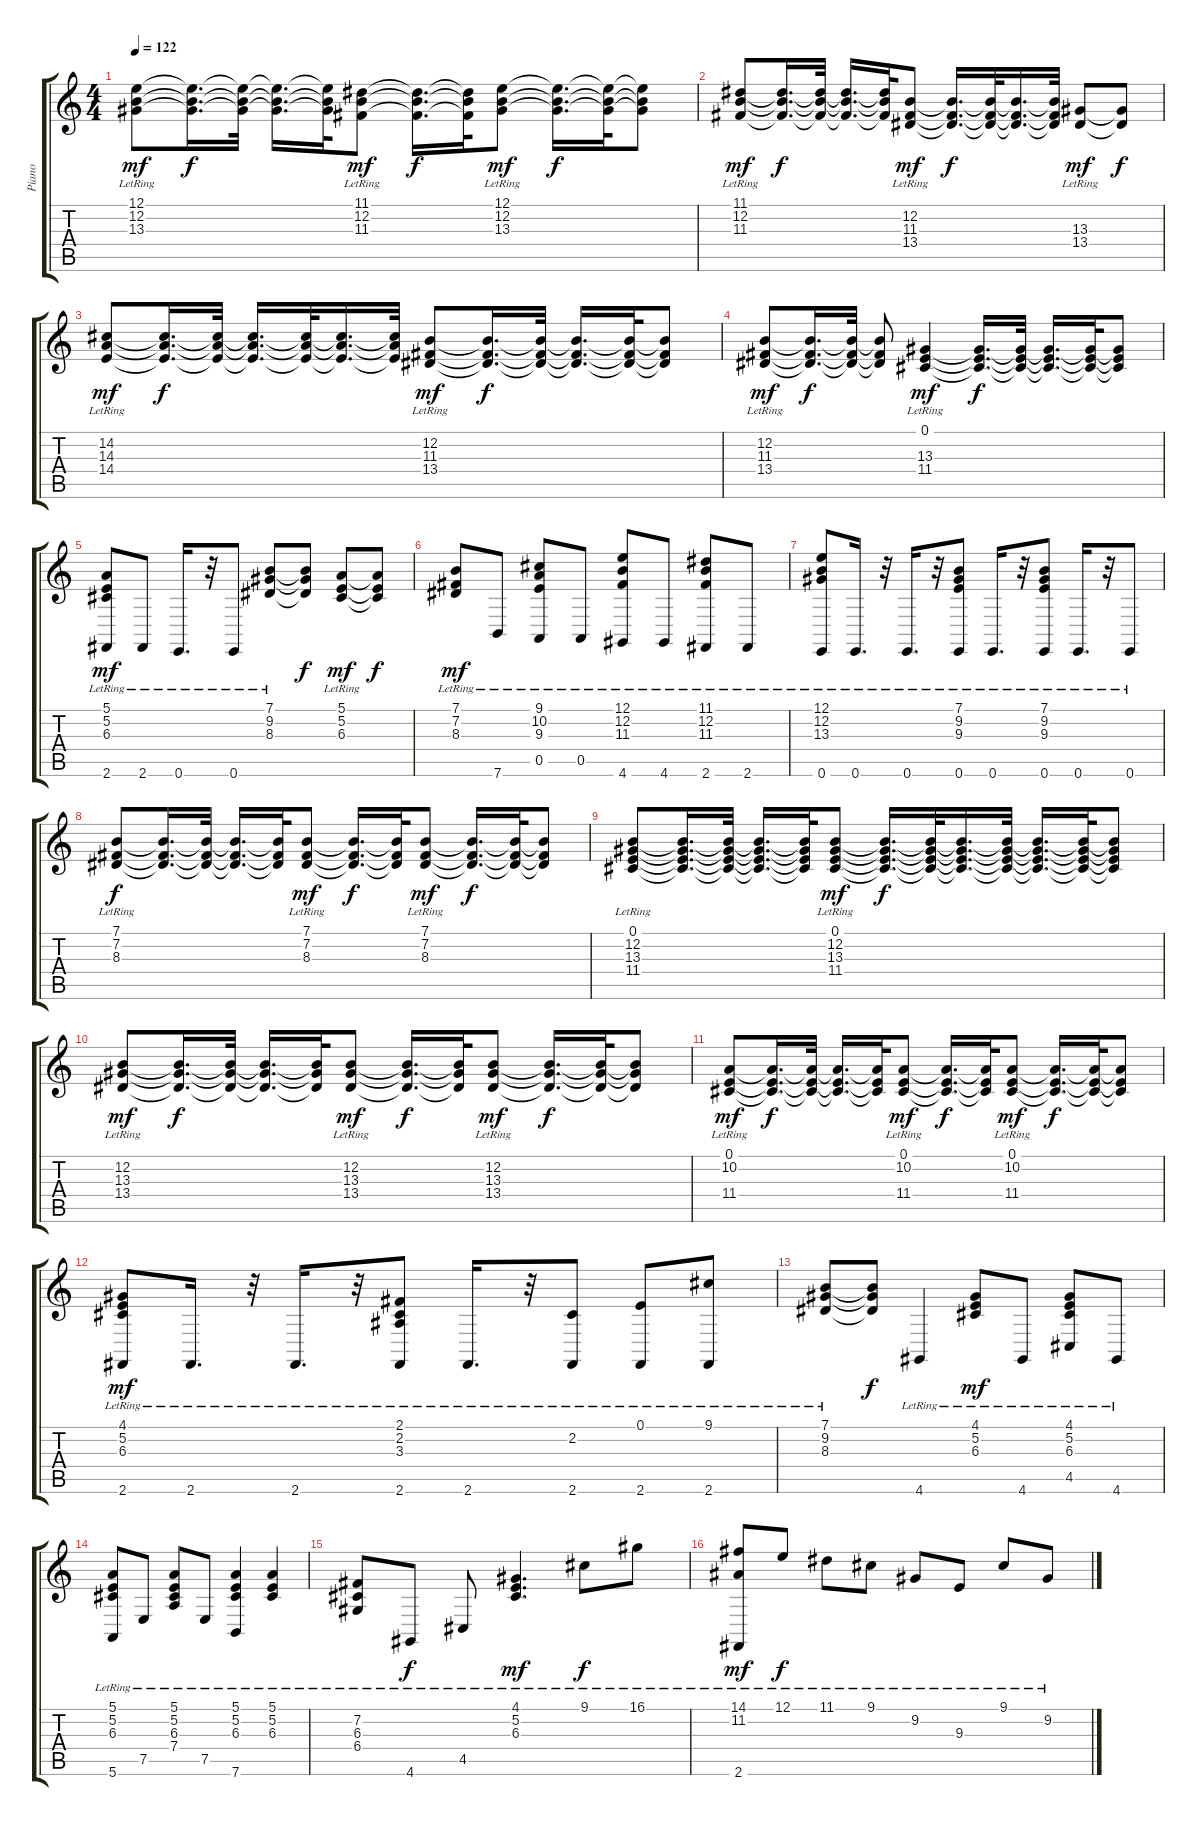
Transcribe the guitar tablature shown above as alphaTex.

\track ("Piano" "Piano") {instrument acousticgrandpiano}
\staff {score tabs}
\tuning (E4 B3 G3 D3 A2 E2) {hide}
\ts (4 4)
\tempo 122
\clef g2
\ks c
(12.1{lr} 12.2{lr} 13.3{lr}).8{dy mf} (12.1{t} 12.2{t} 13.3{t}).16{d dy f} (12.1{t} 12.2{t} 13.3{t}).32 (12.1{t} 12.2{t} 13.3{t}).16{d} (12.1{t} 12.2{t} 13.3{t}).32 (11.1{lr} 12.2{lr} 11.3{lr}).8{dy mf} (11.1{t} 12.2{t} 11.3{t}).16{d dy f} (11.1{t} 12.2{t} 11.3{t}).32 (12.1{lr} 12.2{lr} 13.3{lr}).8{dy mf} (12.1{t} 12.2{t} 13.3{t}).16{d dy f} (12.1{t} 12.2{t} 13.3{t}).32 (12.1{t} 12.2{t} 13.3{t}).8 |
(11.1{lr} 12.2{lr} 11.3{lr}).8{dy mf} (11.1{t} 12.2{t} 11.3{t}).16{d dy f} (11.1{t} 12.2{t} 11.3{t}).32 (11.1{t} 12.2{t} 11.3{t}).16{d} (11.1{t} 12.2{t} 11.3{t}).32 (12.2{lr} 11.3{lr} 13.4{lr}).8{dy mf} (12.2{t} 11.3{t} 13.4{t}).16{d dy f} (12.2{t} 11.3{t} 13.4{t}).32 (12.2{t} 11.3{t} 13.4{t}).16{d} (12.2{t} 11.3{t} 13.4{t}).32 (13.3{lr} 13.4{lr}).8{dy mf} (13.3{t} 13.4{t}).8{dy f} |
(14.2{lr} 14.3{lr} 14.4{lr}).8{dy mf} (14.2{t} 14.3{t} 14.4{t}).16{d dy f} (14.2{t} 14.3{t} 14.4{t}).32 (14.2{t} 14.3{t} 14.4{t}).16{d} (14.2{t} 14.3{t} 14.4{t}).32 (14.2{t} 14.3{t} 14.4{t}).16{d} (14.2{t} 14.3{t} 14.4{t}).32 (12.2{lr} 11.3{lr} 13.4{lr}).8{dy mf} (12.2{t} 11.3{t} 13.4{t}).16{d dy f} (12.2{t} 11.3{t} 13.4{t}).32 (12.2{t} 11.3{t} 13.4{t}).16{d} (12.2{t} 11.3{t} 13.4{t}).32 (12.2{t} 11.3{t} 13.4{t}).8 |
(12.2{lr} 11.3{lr} 13.4{lr}).8{dy mf} (12.2{t} 11.3{t} 13.4{t}).16{d dy f} (12.2{t} 11.3{t} 13.4{t}).32 (12.2{t} 11.3{t} 13.4{t}).8 (0.1{lr} 13.3{lr} 11.4{lr}).4{dy mf} (0.1{t} 13.3{t} 11.4{t}).16{d dy f} (0.1{t} 13.3{t} 11.4{t}).32 (0.1{t} 13.3{t} 11.4{t}).16{d} (0.1{t} 13.3{t} 11.4{t}).32 (0.1{t} 13.3{t} 11.4{t}).8 |
(5.1{lr} 5.2{lr} 6.3{lr} 2.6{lr}).8{dy mf} 2.6{lr}.8 0.6{lr}.16{d} r.32 0.6{lr}.8 (7.1{lr} 9.2{lr} 8.3{lr}).8 (7.1{t} 9.2{t} 8.3{t}).8{dy f} (5.1{lr} 5.2{lr} 6.3{lr}).8{dy mf} (5.1{t} 5.2{t} 6.3{t}).8{dy f} |
(7.1{lr} 7.2{lr} 8.3{lr}).8{dy mf} 7.6{lr}.8 (9.1{lr} 10.2{lr} 9.3{lr} 0.5{lr}).8 0.5{lr}.8 (12.1{lr} 12.2{lr} 11.3{lr} 4.6{lr}).8 4.6{lr}.8 (11.1{lr} 12.2{lr} 11.3{lr} 2.6{lr}).8 2.6{lr}.8 |
(12.1{lr} 12.2{lr} 13.3{lr} 0.6{lr}).8 0.6{lr}.16{d} r.32 0.6{lr}.16{d} r.32 (7.1{lr} 9.2{lr} 9.3{lr} 0.6{lr}).8 0.6{lr}.16{d} r.32 (7.1{lr} 9.2{lr} 9.3{lr} 0.6{lr}).8 0.6{lr}.16{d} r.32 0.6{lr}.8 |
(7.1{lr} 7.2{lr} 8.3{lr}).8{dy f} (7.1{t} 7.2{t} 8.3{t}).16{d} (7.1{t} 7.2{t} 8.3{t}).32 (7.1{t} 7.2{t} 8.3{t}).16{d} (7.1{t} 7.2{t} 8.3{t}).32 (7.1{lr} 7.2{lr} 8.3{lr}).8{dy mf} (7.1{t} 7.2{t} 8.3{t}).16{d dy f} (7.1{t} 7.2{t} 8.3{t}).32 (7.1{lr} 7.2{lr} 8.3{lr}).8{dy mf} (7.1{t} 7.2{t} 8.3{t}).16{d dy f} (7.1{t} 7.2{t} 8.3{t}).32 (7.1{t} 7.2{t} 8.3{t}).8 |
(0.1{lr} 12.2{lr} 13.3{lr} 11.4{lr}).8 (0.1{t} 12.2{t} 13.3{t} 11.4{t}).16{d} (0.1{t} 12.2{t} 13.3{t} 11.4{t}).32 (0.1{t} 12.2{t} 13.3{t} 11.4{t}).16{d} (0.1{t} 12.2{t} 13.3{t} 11.4{t}).32 (0.1{lr} 12.2{lr} 13.3{lr} 11.4{lr}).8{dy mf} (0.1{t} 12.2{t} 13.3{t} 11.4{t}).16{d dy f} (0.1{t} 12.2{t} 13.3{t} 11.4{t}).32 (0.1{t} 12.2{t} 13.3{t} 11.4{t}).16{d} (0.1{t} 12.2{t} 13.3{t} 11.4{t}).32 (0.1{t} 12.2{t} 13.3{t} 11.4{t}).16{d} (0.1{t} 12.2{t} 13.3{t} 11.4{t}).32 (0.1{t} 12.2{t} 13.3{t} 11.4{t}).8 |
(12.2{lr} 13.3{lr} 13.4{lr}).8{dy mf} (12.2{t} 13.3{t} 13.4{t}).16{d dy f} (12.2{t} 13.3{t} 13.4{t}).32 (12.2{t} 13.3{t} 13.4{t}).16{d} (12.2{t} 13.3{t} 13.4{t}).32 (12.2{lr} 13.3{lr} 13.4{lr}).8{dy mf} (12.2{t} 13.3{t} 13.4{t}).16{d dy f} (12.2{t} 13.3{t} 13.4{t}).32 (12.2{lr} 13.3{lr} 13.4{lr}).8{dy mf} (12.2{t} 13.3{t} 13.4{t}).16{d dy f} (12.2{t} 13.3{t} 13.4{t}).32 (12.2{t} 13.3{t} 13.4{t}).8 |
(0.1{lr} 10.2{lr} 11.4{lr}).8{dy mf} (0.1{t} 10.2{t} 11.4{t}).16{d dy f} (0.1{t} 10.2{t} 11.4{t}).32 (0.1{t} 10.2{t} 11.4{t}).16{d} (0.1{t} 10.2{t} 11.4{t}).32 (0.1{lr} 10.2{lr} 11.4{lr}).8{dy mf} (0.1{t} 10.2{t} 11.4{t}).16{d dy f} (0.1{t} 10.2{t} 11.4{t}).32 (0.1{lr} 10.2{lr} 11.4{lr}).8{dy mf} (0.1{t} 10.2{t} 11.4{t}).16{d dy f} (0.1{t} 10.2{t} 11.4{t}).32 (0.1{t} 10.2{t} 11.4{t}).8 |
(4.1{lr} 5.2{lr} 6.3{lr} 2.6{lr}).8{dy mf} 2.6{lr}.16{d} r.32 2.6{lr}.16{d} r.32 (2.1{lr} 2.2{lr} 3.3{lr} 2.6{lr}).8 2.6{lr}.16{d} r.32 (2.2{lr} 2.6{lr}).8 (0.1{lr} 2.6{lr}).8 (9.1{lr} 2.6{lr}).8 |
(7.1{lr} 9.2{lr} 8.3{lr}).8 (7.1{t} 9.2{t} 8.3{t}).8{dy f} 4.6{lr}.4 (4.1{lr} 5.2{lr} 6.3{lr}).8{dy mf} 4.6{lr}.8 (4.1{lr} 5.2{lr} 6.3{lr} 4.5{lr}).8 4.6{lr}.8 |
(5.1{lr} 5.2{lr} 6.3{lr} 5.6{lr}).8 7.5{lr}.8 (5.1{lr} 5.2{lr} 6.3{lr} 7.4{lr}).8 7.5{lr}.8 (5.1{lr} 5.2{lr} 6.3{lr} 7.6{lr}).4 (5.1{lr} 5.2{lr} 6.3{lr}).4 |
(7.2{lr} 6.3{lr} 6.4{lr}).8 4.6{lr}.8{dy f} 4.5{lr}.8 (4.1{lr} 5.2{lr} 6.3{lr}).4{d dy mf} 9.1{lr}.8{dy f} 16.1{lr}.8 |
(14.1{lr} 11.2{lr} 2.6{lr}).8{dy mf} 12.1{lr}.8{dy f} 11.1{lr}.8 9.1{lr}.8 9.2{lr}.8 9.3{lr}.8 9.1{lr}.8 9.2{lr}.8
